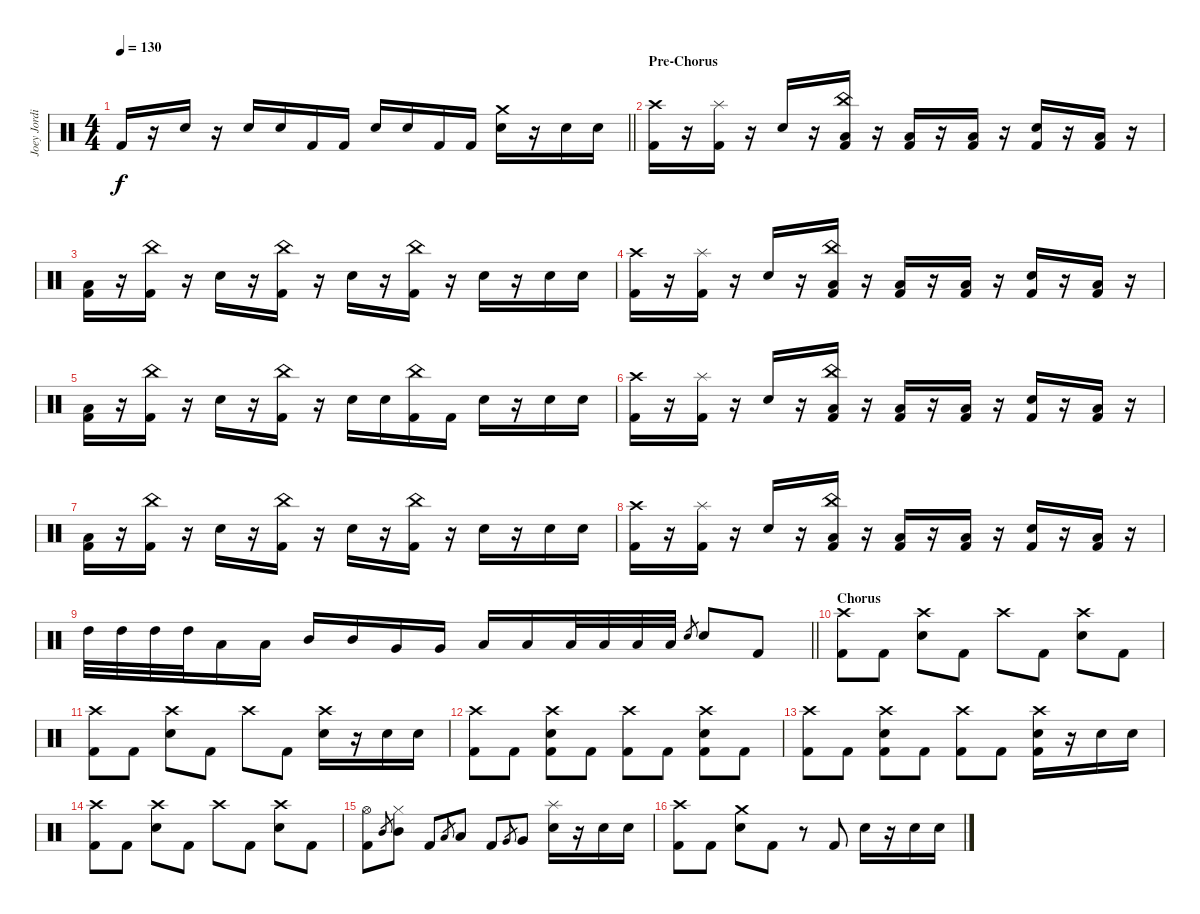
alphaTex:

\track ("Joey Jordison" "Joey Jordi") {instrument percussion}
\staff {score}
\articulation defaults
\ts (4 4)
\tempo 130
\clef neutral
\barLineRight lightlight
\ks c "Kick (hit) 2".16{dy f}
r.16 "Snare (hit) 2".16 r.16 "Snare (hit) 2".16 "Snare (hit) 2".16 "Kick (hit) 2".16 "Kick (hit) 2".16 "Snare (hit) 2".16 "Snare (hit) 2".16 "Kick (hit) 2".16 "Kick (hit) 2".16 ("Crash medium (hit)" "Snare (hit) 2").16 r.16 "Snare (hit) 2".16 "Snare (hit) 2".16 |
\section ("" "Pre-Chorus")
("Crash high (hit)" "Kick (hit) 2").16 r.16 ("Splash (hit)" "Kick (hit) 2").16 r.16 "Snare (hit) 2".16 r.16 ("China (hit)" "Low Floor Tom (hit)" "Kick (hit) 2").16 r.16 ("Low Floor Tom (hit)" "Kick (hit) 2").16 r.16 ("Low Floor Tom (hit)" "Kick (hit) 2").16 r.16 ("Snare (hit) 2" "Kick (hit) 2").16 r.16 ("Low Floor Tom (hit)" "Kick (hit) 2").16 r.16 |
("Low Floor Tom (hit)" "Kick (hit) 2").16 r.16 ("China (hit)" "Kick (hit) 2").16 r.16 "Snare (hit) 2".16 r.16 ("China (hit)" "Kick (hit) 2").16 r.16 "Snare (hit) 2".16 r.16 ("China (hit)" "Kick (hit) 2").16 r.16 "Snare (hit) 2".16 r.16 "Snare (hit) 2".16 "Snare (hit) 2".16 |
("Crash high (hit)" "Kick (hit) 2").16 r.16 ("Splash (hit)" "Kick (hit) 2").16 r.16 "Snare (hit) 2".16 r.16 ("China (hit)" "Low Floor Tom (hit)" "Kick (hit) 2").16 r.16 ("Low Floor Tom (hit)" "Kick (hit) 2").16 r.16 ("Low Floor Tom (hit)" "Kick (hit) 2").16 r.16 ("Snare (hit) 2" "Kick (hit) 2").16 r.16 ("Low Floor Tom (hit)" "Kick (hit) 2").16 r.16 |
("Low Floor Tom (hit)" "Kick (hit) 2").16 r.16 ("China (hit)" "Kick (hit) 2").16 r.16 "Snare (hit) 2".16 r.16 ("China (hit)" "Kick (hit) 2").16 r.16 "Snare (hit) 2".16 "Snare (hit) 2".16 ("China (hit)" "Kick (hit) 2").16 "Kick (hit) 2".16 "Snare (hit) 2".16 r.16 "Snare (hit) 2".16 "Snare (hit) 2".16 |
("Crash high (hit)" "Kick (hit) 2").16 r.16 ("Splash (hit)" "Kick (hit) 2").16 r.16 "Snare (hit) 2".16 r.16 ("China (hit)" "Low Floor Tom (hit)" "Kick (hit) 2").16 r.16 ("Low Floor Tom (hit)" "Kick (hit) 2").16 r.16 ("Low Floor Tom (hit)" "Kick (hit) 2").16 r.16 ("Snare (hit) 2" "Kick (hit) 2").16 r.16 ("Low Floor Tom (hit)" "Kick (hit) 2").16 r.16 |
("Low Floor Tom (hit)" "Kick (hit) 2").16 r.16 ("China (hit)" "Kick (hit) 2").16 r.16 "Snare (hit) 2".16 r.16 ("China (hit)" "Kick (hit) 2").16 r.16 "Snare (hit) 2".16 r.16 ("China (hit)" "Kick (hit) 2").16 r.16 "Snare (hit) 2".16 r.16 "Snare (hit) 2".16 "Snare (hit) 2".16 |
("Crash high (hit)" "Kick (hit) 2").16 r.16 ("Splash (hit)" "Kick (hit) 2").16 r.16 "Snare (hit) 2".16 r.16 ("China (hit)" "Low Floor Tom (hit)" "Kick (hit) 2").16 r.16 ("Low Floor Tom (hit)" "Kick (hit) 2").16 r.16 ("Low Floor Tom (hit)" "Kick (hit) 2").16 r.16 ("Snare (hit) 2" "Kick (hit) 2").16 r.16 ("Low Floor Tom (hit)" "Kick (hit) 2").16 r.16 |
\barLineRight lightlight "High Tom (hit)".32 "High Tom (hit)".32 "High Tom (hit)".32 "High Tom (hit)".32 "Low Tom (hit)".16 "Low Tom (hit)".16 "Mid Tom (hit)".16 "Mid Tom (hit)".16 "Very Low Tom (hit)".16 "Very Low Tom (hit)".16 "Low Tom (hit)".16 "Low Tom (hit)".16 "Low Floor Tom (hit)".32 "Low Floor Tom (hit)".32 "Low Floor Tom (hit)".32 "Low Floor Tom (hit)".32 "Snare (hit) 2".8{gr} "Snare (hit) 2".8 "Kick (hit) 2".8
|
\section ("" "Chorus")
("Crash high (hit)" "Kick (hit) 2").8 "Kick (hit) 2".8 ("Crash high (hit)" "Snare (hit) 2").8 "Kick (hit) 2".8 "Crash high (hit)".8 "Kick (hit) 2".8 ("Crash high (hit)" "Snare (hit) 2").8 "Kick (hit) 2".8 |
("Crash high (hit)" "Kick (hit) 2").8 "Kick (hit) 2".8 ("Crash high (hit)" "Snare (hit) 2").8 "Kick (hit) 2".8 "Crash high (hit)".8 "Kick (hit) 2".8 ("Crash high (hit)" "Snare (hit) 2").16 r.16 "Snare (hit) 2".16 "Snare (hit) 2".16 |
("Crash high (hit)" "Kick (hit) 2").8 "Kick (hit) 2".8 ("Crash high (hit)" "Snare (hit) 2" "Kick (hit) 2").8 "Kick (hit) 2".8 ("Crash high (hit)" "Kick (hit) 2").8 "Kick (hit) 2".8 ("Crash high (hit)" "Snare (hit) 2" "Kick (hit) 2").8 "Kick (hit) 2".8 |
("Crash high (hit)" "Kick (hit) 2").8 "Kick (hit) 2".8 ("Crash high (hit)" "Snare (hit) 2" "Kick (hit) 2").8 "Kick (hit) 2".8 ("Crash high (hit)" "Kick (hit) 2").8 "Kick (hit) 2".8 ("Crash high (hit)" "Snare (hit) 2" "Kick (hit) 2").16 r.16 "Snare (hit) 2".16 "Snare (hit) 2".16 |
("Crash high (hit)" "Kick (hit) 2").8 "Kick (hit) 2".8 ("Crash high (hit)" "Snare (hit) 2").8 "Kick (hit) 2".8 "Crash high (hit)".8 "Kick (hit) 2".8 ("Crash high (hit)" "Snare (hit) 2").8 "Kick (hit) 2".8 |
("Hi-Hat (open)" "Kick (hit) 2").8 "Mid Tom (hit)".8{gr} ("Hi-Hat (closed)" "Mid Tom (hit)").8 "Kick (hit) 2".8 "Low Tom (hit)".8{gr} "Low Tom (hit)".8 "Kick (hit) 2".8 "Very Low Tom (hit)".8{gr} "Very Low Tom (hit)".8 ("Splash (hit)" "Snare (hit) 2").16 r.16 "Snare (hit) 2".16 "Snare (hit) 2".16 |
("Crash high (hit)" "Kick (hit) 2").8 "Kick (hit) 2".8 ("Crash medium (hit)" "Snare (hit) 2").8 "Kick (hit) 2".8 r.8 "Kick (hit) 2".8 "Snare (hit) 2".16 r.16 "Snare (hit) 2".16 "Snare (hit) 2".16
